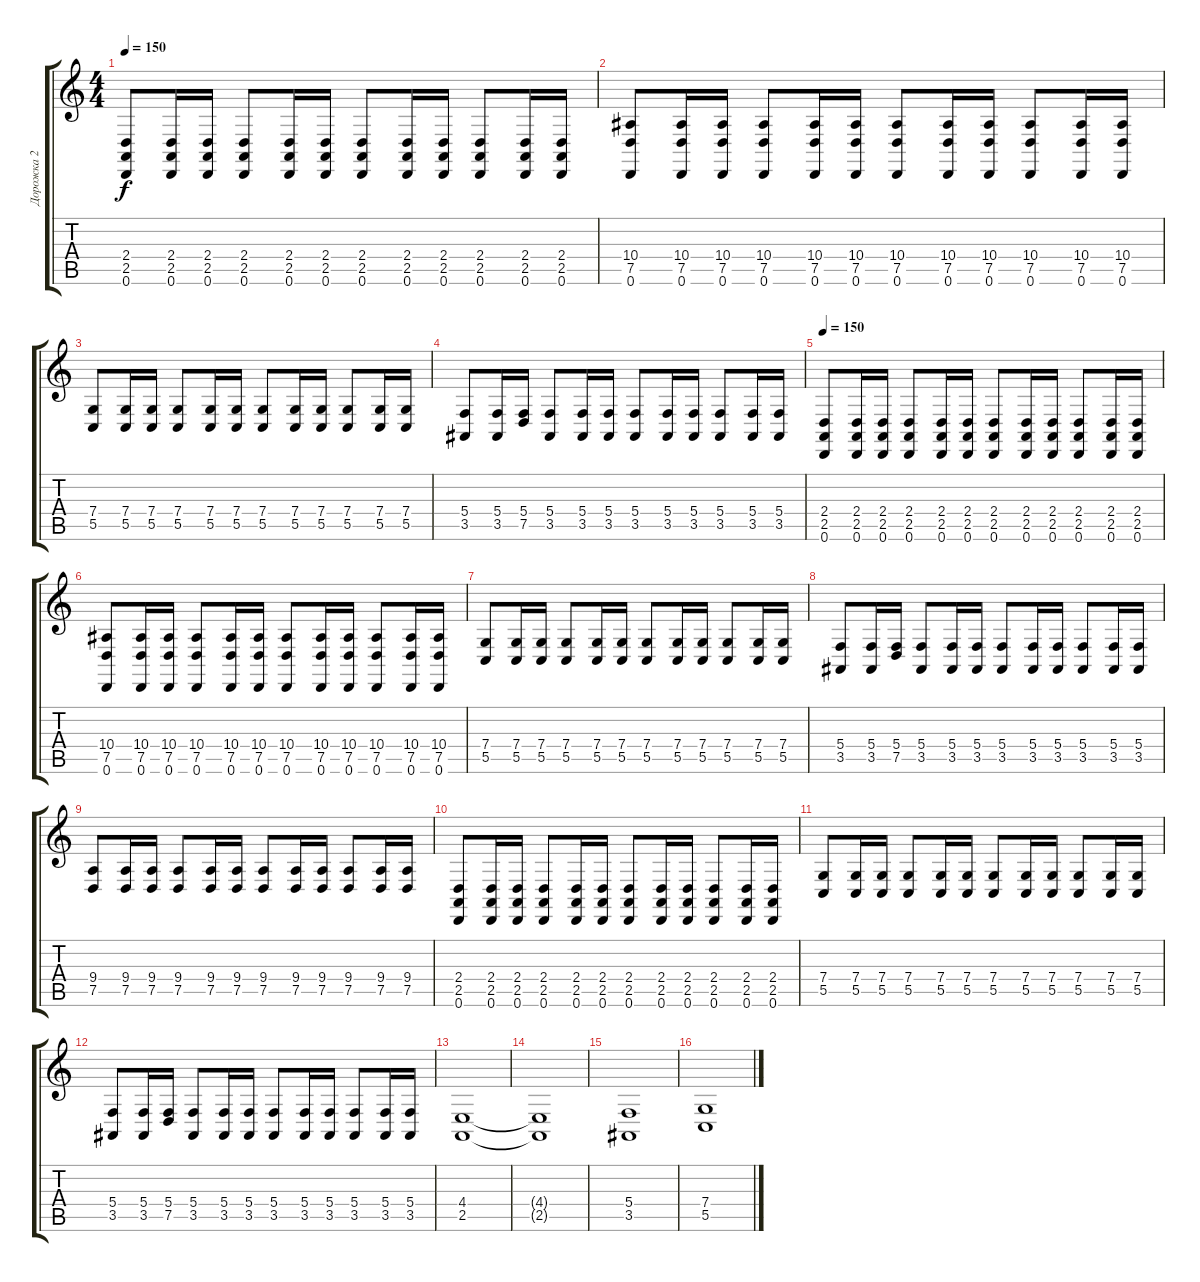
\track ("Дорожка 2" "Дорожка 2") {instrument sopranosax}
\staff {score tabs}
\tuning (D4 A3 F3 C3 G2 D2) {hide}
\ts (4 4)
\tempo 150
\clef g2
\ks c
(2.4 2.5 0.6).8{dy f instrument distortionguitar} (2.4 2.5 0.6).16 (2.4 2.5 0.6).16 (2.4 2.5 0.6).8 (2.4 2.5 0.6).16 (2.4 2.5 0.6).16 (2.4 2.5 0.6).8 (2.4 2.5 0.6).16 (2.4 2.5 0.6).16 (2.4 2.5 0.6).8 (2.4 2.5 0.6).16 (2.4 2.5 0.6).16 |
(10.4 7.5 0.6).8{instrument distortionguitar} (10.4 7.5 0.6).16 (10.4 7.5 0.6).16 (10.4 7.5 0.6).8 (10.4 7.5 0.6).16 (10.4 7.5 0.6).16 (10.4 7.5 0.6).8 (10.4 7.5 0.6).16 (10.4 7.5 0.6).16 (10.4 7.5 0.6).8 (10.4 7.5 0.6).16 (10.4 7.5 0.6).16 |
(7.4 5.5).8{instrument distortionguitar} (7.4 5.5).16 (7.4 5.5).16 (7.4 5.5).8 (7.4 5.5).16 (7.4 5.5).16 (7.4 5.5).8 (7.4 5.5).16 (7.4 5.5).16 (7.4 5.5).8 (7.4 5.5).16 (7.4 5.5).16 |
(5.4 3.5).8{instrument distortionguitar} (5.4 3.5).16 (5.4 7.5).16 (5.4 3.5).8 (5.4 3.5).16 (5.4 3.5).16 (5.4 3.5).8 (5.4 3.5).16 (5.4 3.5).16 (5.4 3.5).8 (5.4 3.5).16 (5.4 3.5).16 |
\tempo 150
(2.4 2.5 0.6).8{instrument distortionguitar} (2.4 2.5 0.6).16 (2.4 2.5 0.6).16 (2.4 2.5 0.6).8 (2.4 2.5 0.6).16 (2.4 2.5 0.6).16 (2.4 2.5 0.6).8 (2.4 2.5 0.6).16 (2.4 2.5 0.6).16 (2.4 2.5 0.6).8 (2.4 2.5 0.6).16 (2.4 2.5 0.6).16 |
(10.4 7.5 0.6).8{instrument distortionguitar} (10.4 7.5 0.6).16 (10.4 7.5 0.6).16 (10.4 7.5 0.6).8 (10.4 7.5 0.6).16 (10.4 7.5 0.6).16 (10.4 7.5 0.6).8 (10.4 7.5 0.6).16 (10.4 7.5 0.6).16 (10.4 7.5 0.6).8 (10.4 7.5 0.6).16 (10.4 7.5 0.6).16 |
(7.4 5.5).8{instrument distortionguitar} (7.4 5.5).16 (7.4 5.5).16 (7.4 5.5).8 (7.4 5.5).16 (7.4 5.5).16 (7.4 5.5).8 (7.4 5.5).16 (7.4 5.5).16 (7.4 5.5).8 (7.4 5.5).16 (7.4 5.5).16 |
(5.4 3.5).8{instrument distortionguitar} (5.4 3.5).16 (5.4 7.5).16 (5.4 3.5).8 (5.4 3.5).16 (5.4 3.5).16 (5.4 3.5).8 (5.4 3.5).16 (5.4 3.5).16 (5.4 3.5).8 (5.4 3.5).16 (5.4 3.5).16 |
(9.4 7.5).8{instrument distortionguitar} (9.4 7.5).16 (9.4 7.5).16 (9.4 7.5).8 (9.4 7.5).16 (9.4 7.5).16 (9.4 7.5).8 (9.4 7.5).16 (9.4 7.5).16 (9.4 7.5).8 (9.4 7.5).16 (9.4 7.5).16 |
(2.4 2.5 0.6).8{instrument distortionguitar} (2.4 2.5 0.6).16 (2.4 2.5 0.6).16 (2.4 2.5 0.6).8 (2.4 2.5 0.6).16 (2.4 2.5 0.6).16 (2.4 2.5 0.6).8 (2.4 2.5 0.6).16 (2.4 2.5 0.6).16 (2.4 2.5 0.6).8 (2.4 2.5 0.6).16 (2.4 2.5 0.6).16 |
(7.4 5.5).8{instrument distortionguitar} (7.4 5.5).16 (7.4 5.5).16 (7.4 5.5).8 (7.4 5.5).16 (7.4 5.5).16 (7.4 5.5).8 (7.4 5.5).16 (7.4 5.5).16 (7.4 5.5).8 (7.4 5.5).16 (7.4 5.5).16 |
(5.4 3.5).8{instrument distortionguitar} (5.4 3.5).16 (5.4 7.5).16 (5.4 3.5).8 (5.4 3.5).16 (5.4 3.5).16 (5.4 3.5).8 (5.4 3.5).16 (5.4 3.5).16 (5.4 3.5).8 (5.4 3.5).16 (5.4 3.5).16 |
(4.4 2.5).1 |
(4.4{t} 2.5{t}).1 |
(5.4 3.5).1 |
(7.4 5.5).1
